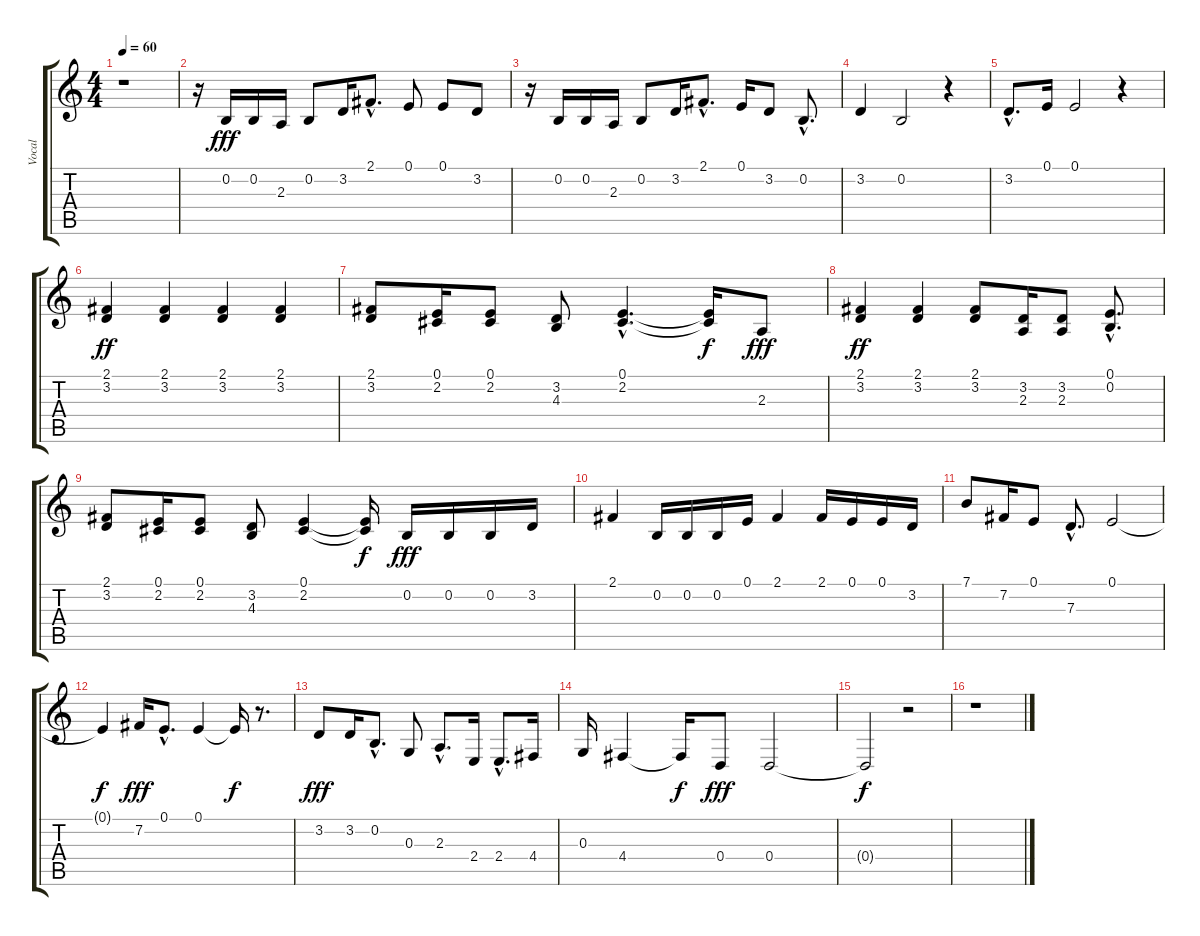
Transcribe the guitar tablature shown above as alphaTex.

\track ("Vocal" "Vocal") {instrument oboe}
\staff {score tabs}
\tuning (E4 B3 G3 D3 A2 E2) {hide}
\ts (4 4)
\tempo 60
\clef g2
\ks c
r.1{dy fff} |
r.16 0.2.16 0.2.16 2.3.16 0.2.8 3.2.16 2.1{hac}.8{d} 0.1.8 0.1.8 3.2.8 |
r.16 0.2.16 0.2.16 2.3.16 0.2.8 3.2.16 2.1{hac}.8{d} 0.1.16 3.2.8 0.2{hac}.8{d} |
3.2.4 0.2.2 r.4 |
3.2{hac}.8{d} 0.1.16 0.1.2 r.4 |
(2.1 3.2).4{dy ff} (2.1 3.2).4 (2.1 3.2).4 (2.1 3.2).4 |
(2.1 3.2).8 (0.1 2.2).16 (0.1 2.2).8 (3.2 4.3).8 (0.1{hac} 2.2{hac}).4{d} (0.1{t} 2.2{t}).16{dy f} 2.3.8{dy fff} |
(2.1 3.2).4{dy ff} (2.1 3.2).4 (2.1 3.2).8 (3.2 2.3).16 (3.2 2.3).8 (0.1{hac} 0.2{hac}).8{d} |
(2.1 3.2).8 (0.1 2.2).16 (0.1 2.2).8 (3.2 4.3).8 (0.1 2.2).4 (0.1{t} 2.2{t}).16{dy f} 0.2.16{dy fff} 0.2.16 0.2.16 3.2.16 |
2.1.4 0.2.16 0.2.16 0.2.16 0.1.16 2.1.4 2.1.16 0.1.16 0.1.16 3.2.16 |
7.1.8 7.2.16 0.1.8 7.3{hac}.8{d} 0.1.2 |
0.1{t}.4{dy f} 7.2.16{dy fff} 0.1{hac}.8{d} 0.1.4 0.1{t}.16{dy f} r.8{d} |
3.2.8{dy fff} 3.2.16 0.2{hac}.8{d} 0.3.8 2.3{hac}.8{d} 2.4.16 2.4{hac}.8{d} 4.4.16 |
0.3.16 4.4.4 4.4{t}.16{dy f} 0.4.8{dy fff} 0.4.2 |
0.4{t}.2{dy f} r.2 |
r.1
